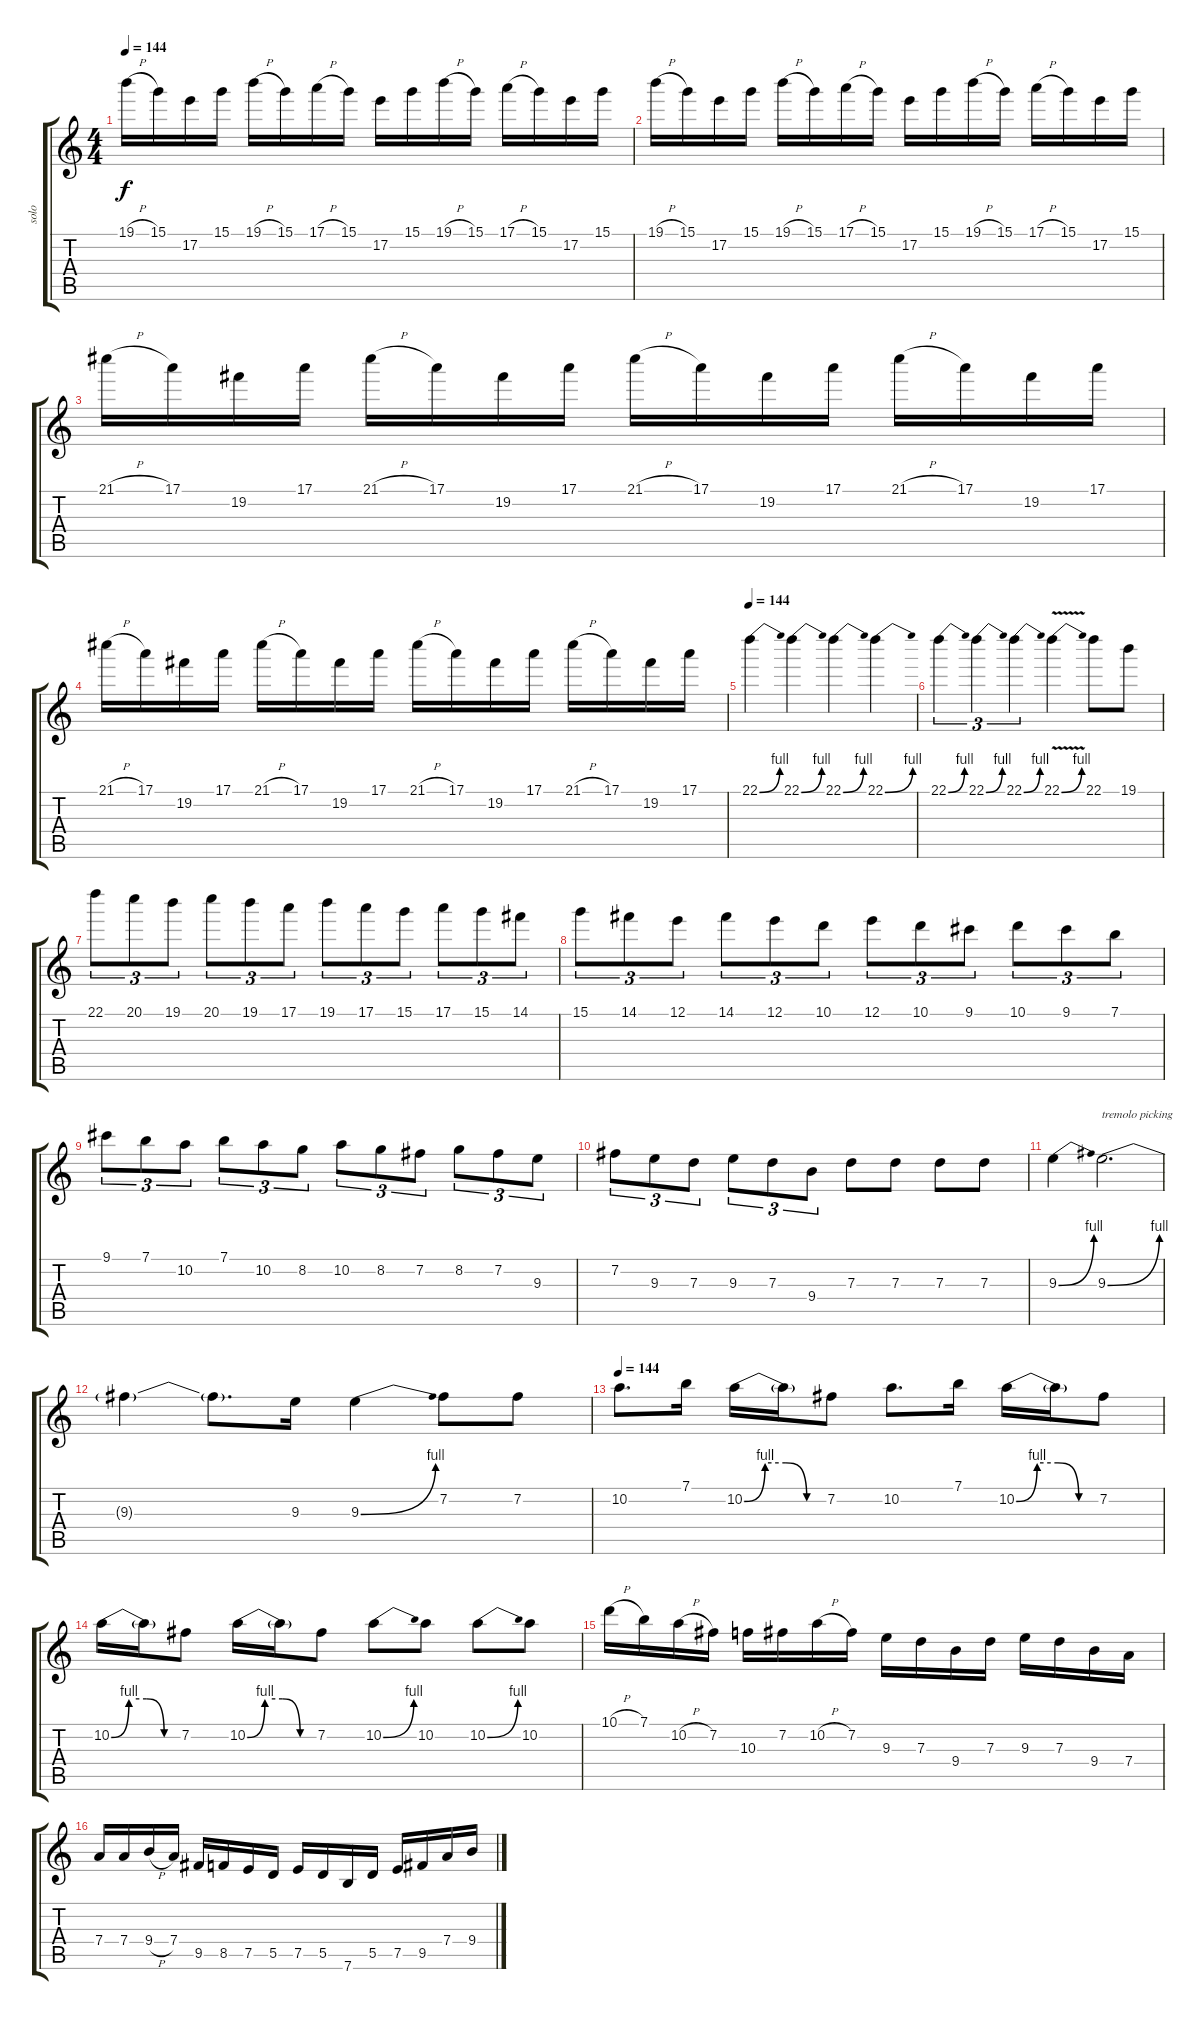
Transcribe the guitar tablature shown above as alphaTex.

\track ("solo" "solo") {mute instrument overdrivenguitar}
\staff {score tabs}
\tuning (E4 B3 G3 D3 A2 E2) {hide}
\ts (4 4)
\tempo 144
\clef g2
\ks c
19.1{h}.16{dy f} 15.1.16 17.2.16 15.1.16 19.1{h}.16 15.1.16 17.1{h}.16 15.1.16 17.2.16 15.1.16 19.1{h}.16 15.1.16 17.1{h}.16 15.1.16 17.2.16 15.1.16 |
19.1{h}.16 15.1.16 17.2.16 15.1.16 19.1{h}.16 15.1.16 17.1{h}.16 15.1.16 17.2.16 15.1.16 19.1{h}.16 15.1.16 17.1{h}.16 15.1.16 17.2.16 15.1.16 |
21.1{h}.16 17.1.16 19.2.16 17.1.16 21.1{h}.16 17.1.16 19.2.16 17.1.16 21.1{h}.16 17.1.16 19.2.16 17.1.16 21.1{h}.16 17.1.16 19.2.16 17.1.16 |
21.1{h}.16 17.1.16 19.2.16 17.1.16 21.1{h}.16 17.1.16 19.2.16 17.1.16 21.1{h}.16 17.1.16 19.2.16 17.1.16 21.1{h}.16 17.1.16 19.2.16 17.1.16 |
\tempo 144
22.1{be (bend 0 0 60 4)}.4 22.1{be (bend 0 0 60 4)}.4 22.1{be (bend 0 0 60 4)}.4 22.1{be (bend 0 0 60 4)}.4 |
22.1{be (bend 0 0 60 4)}.4{tu (3 2)} 22.1{be (bend 0 0 60 4)}.4{tu (3 2)} 22.1{be (bend 0 0 60 4)}.4{tu (3 2)} 22.1{be (bend 0 0 60 4) v}.4 22.1.8 19.1.8 |
22.1.8{tu (3 2)} 20.1.8{tu (3 2)} 19.1.8{tu (3 2)} 20.1.8{tu (3 2)} 19.1.8{tu (3 2)} 17.1.8{tu (3 2)} 19.1.8{tu (3 2)} 17.1.8{tu (3 2)} 15.1.8{tu (3 2)} 17.1.8{tu (3 2)} 15.1.8{tu (3 2)} 14.1.8{tu (3 2)} |
15.1.8{tu (3 2)} 14.1.8{tu (3 2)} 12.1.8{tu (3 2)} 14.1.8{tu (3 2)} 12.1.8{tu (3 2)} 10.1.8{tu (3 2)} 12.1.8{tu (3 2)} 10.1.8{tu (3 2)} 9.1.8{tu (3 2)} 10.1.8{tu (3 2)} 9.1.8{tu (3 2)} 7.1.8{tu (3 2)} |
9.1.8{tu (3 2)} 7.1.8{tu (3 2)} 10.2.8{tu (3 2)} 7.1.8{tu (3 2)} 10.2.8{tu (3 2)} 8.2.8{tu (3 2)} 10.2.8{tu (3 2)} 8.2.8{tu (3 2)} 7.2.8{tu (3 2)} 8.2.8{tu (3 2)} 7.2.8{tu (3 2)} 9.3.8{tu (3 2)} |
7.2.8{tu (3 2)} 9.3.8{tu (3 2)} 7.3.8{tu (3 2)} 9.3.8{tu (3 2)} 7.3.8{tu (3 2)} 9.4.8{tu (3 2)} 7.3.8 7.3.8 7.3.8 7.3.8 |
9.3{be (bend 0 0 60 4)}.4 9.3{be (bend 0 0 60 4)}.2{d txt "tremolo picking"} |
9.3{t}.4 9.3{t}.8{d} 9.3.16 9.3{be (bend 0 0 60 4)}.4 7.2.8 7.2.8 |
\tempo 144
10.2.8{d} 7.1.16 10.2{be (custom 0 0 15 4 30 4 45 0 60 0)}.16 10.2{t}.16 7.2.8 10.2.8{d} 7.1.16 10.2{be (custom 0 0 15 4 30 4 45 0 60 0)}.16 10.2{t}.16 7.2.8 |
10.2{be (custom 0 0 15 4 30 4 45 0 60 0)}.16 10.2{t}.16 7.2.8 10.2{be (custom 0 0 15 4 30 4 45 0 60 0)}.16 10.2{t}.16 7.2.8 10.2{be (bend 0 0 60 4)}.8 10.2.8 10.2{be (bend 0 0 60 4)}.8 10.2.8 |
10.1{h}.16 7.1.16 10.2{h}.16 7.2.16 10.3.16 7.2.16 10.2{h}.16 7.2.16 9.3.16 7.3.16 9.4.16 7.3.16 9.3.16 7.3.16 9.4.16 7.4.16 |
7.4.16 7.4.16 9.4{h}.16 7.4.16 9.5.16 8.5.16 7.5.16 5.5.16 7.5.16 5.5.16 7.6.16 5.5.16 7.5.16 9.5.16 7.4.16 9.4.16
